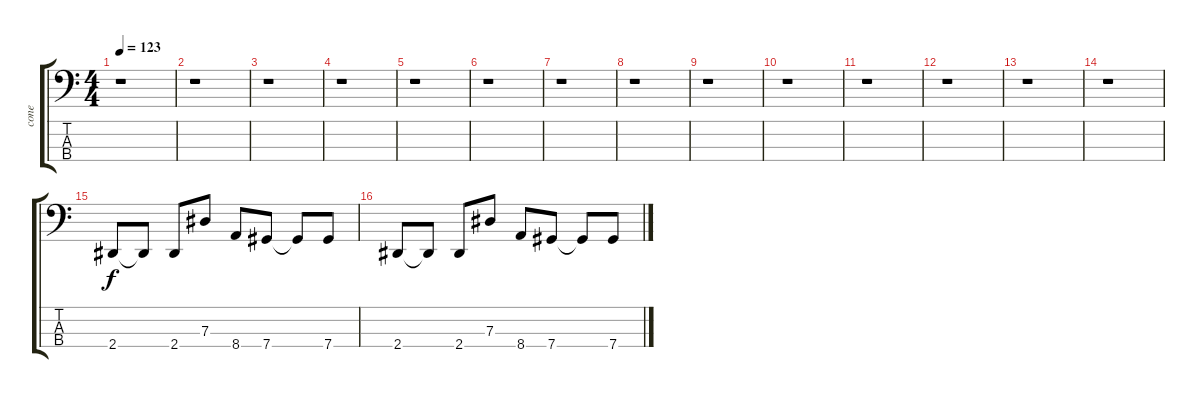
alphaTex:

\track ("cone" "cone") {instrument electricbasspick}
\staff {score tabs}
\tuning (Gb2 Db2 Ab1 Db1) {hide}
\ts (4 4)
\tempo 123
\clef f4
\ks c
r.1{dy f} |
r.1 |
r.1 |
r.1 |
r.1 |
r.1 |
r.1 |
r.1 |
r.1 |
r.1 |
r.1 |
r.1 |
r.1 |
r.1 |
2.4.8 2.4{t}.8 2.4.8 7.3.8 8.4.8 7.4.8 7.4{t}.8 7.4.8 |
2.4.8 2.4{t}.8 2.4.8 7.3.8 8.4.8 7.4.8 7.4{t}.8 7.4.8
